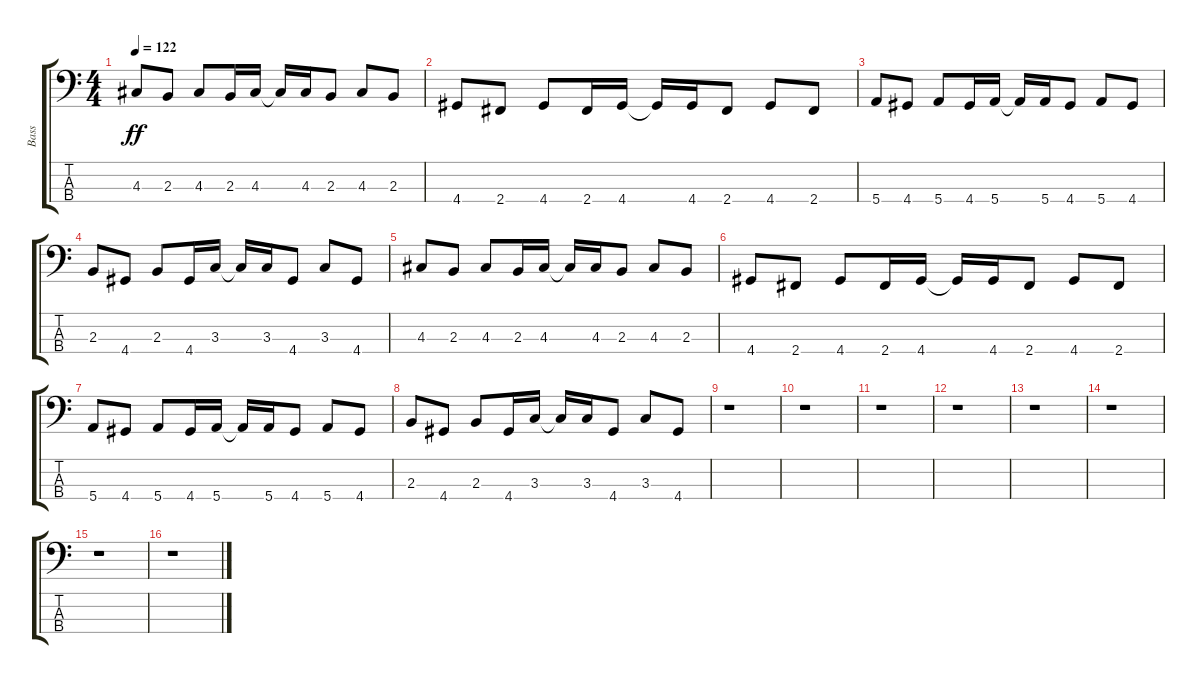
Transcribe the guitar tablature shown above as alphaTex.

\track ("Bass" "Bass") {instrument electricbassfinger}
\staff {score tabs}
\tuning (G2 D2 A1 E1) {hide}
\ts (4 4)
\tempo 122
\clef f4
\ks c
4.3.8{dy ff} 2.3.8 4.3.8 2.3.16 4.3.16 4.3{t}.16 4.3.16 2.3.8 4.3.8 2.3.8 |
4.4.8 2.4.8 4.4.8 2.4.16 4.4.16 4.4{t}.16 4.4.16 2.4.8 4.4.8 2.4.8 |
5.4.8 4.4.8 5.4.8 4.4.16 5.4.16 5.4{t}.16 5.4.16 4.4.8 5.4.8 4.4.8 |
2.3.8 4.4.8 2.3.8 4.4.16 3.3.16 3.3{t}.16 3.3.16 4.4.8 3.3.8 4.4.8 |
4.3.8 2.3.8 4.3.8 2.3.16 4.3.16 4.3{t}.16 4.3.16 2.3.8 4.3.8 2.3.8 |
4.4.8 2.4.8 4.4.8 2.4.16 4.4.16 4.4{t}.16 4.4.16 2.4.8 4.4.8 2.4.8 |
5.4.8 4.4.8 5.4.8 4.4.16 5.4.16 5.4{t}.16 5.4.16 4.4.8 5.4.8 4.4.8 |
2.3.8 4.4.8 2.3.8 4.4.16 3.3.16 3.3{t}.16 3.3.16 4.4.8 3.3.8 4.4.8 |
r.1 |
r.1 |
r.1 |
r.1 |
r.1 |
r.1 |
r.1 |
r.1
